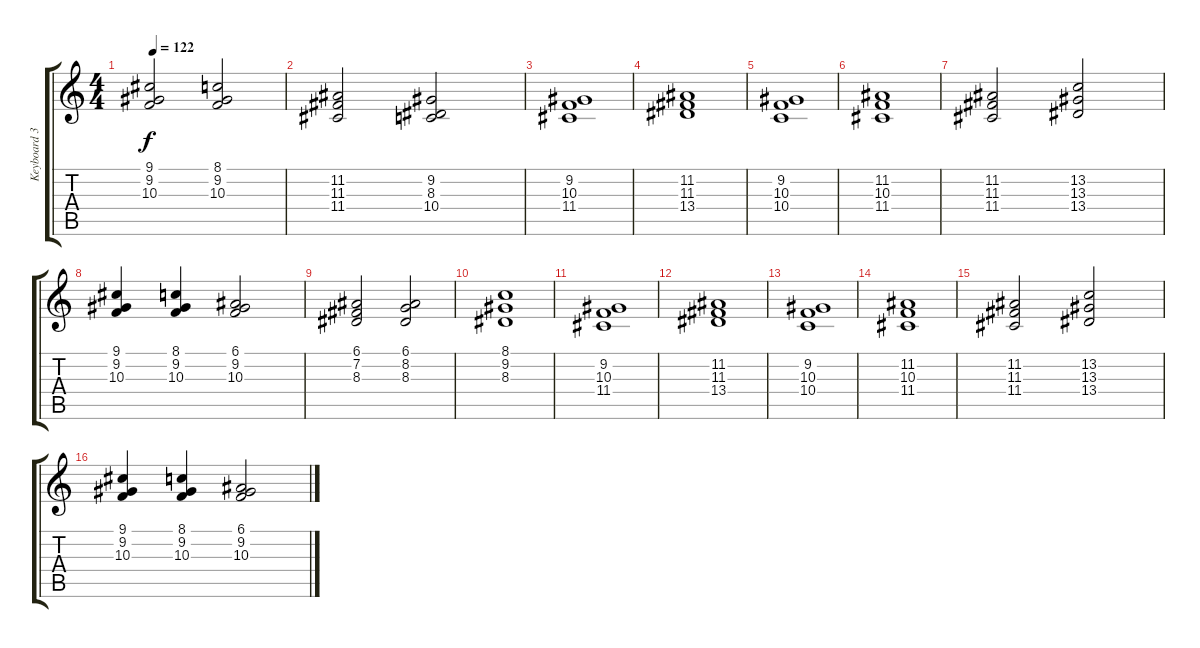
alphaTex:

\track ("Keyboard 3" "Keyboard 3") {instrument stringensemble1}
\staff {score tabs}
\tuning (E4 B3 G3 D3 A2 E2) {hide}
\ts (4 4)
\tempo 122
\clef g2
\ks c
(9.1 9.2 10.3).2{dy f instrument stringensemble1} (8.1 9.2 10.3).2 |
(11.2 11.3 11.4).2 (9.2 8.3 10.4).2 |
(9.2 10.3 11.4).1 |
(11.2 11.3 13.4).1 |
(9.2 10.3 10.4).1 |
(11.2 10.3 11.4).1 |
(11.2 11.3 11.4).2 (13.2 13.3 13.4).2 |
(9.1 9.2 10.3).4 (8.1 9.2 10.3).4 (6.1 9.2 10.3).2 |
(6.1 7.2 8.3).2 (6.1 8.2 8.3).2 |
(8.1 9.2 8.3).1 |
(9.2 10.3 11.4).1 |
(11.2 11.3 13.4).1 |
(9.2 10.3 10.4).1 |
(11.2 10.3 11.4).1 |
(11.2 11.3 11.4).2 (13.2 13.3 13.4).2 |
(9.1 9.2 10.3).4 (8.1 9.2 10.3).4 (6.1 9.2 10.3).2
